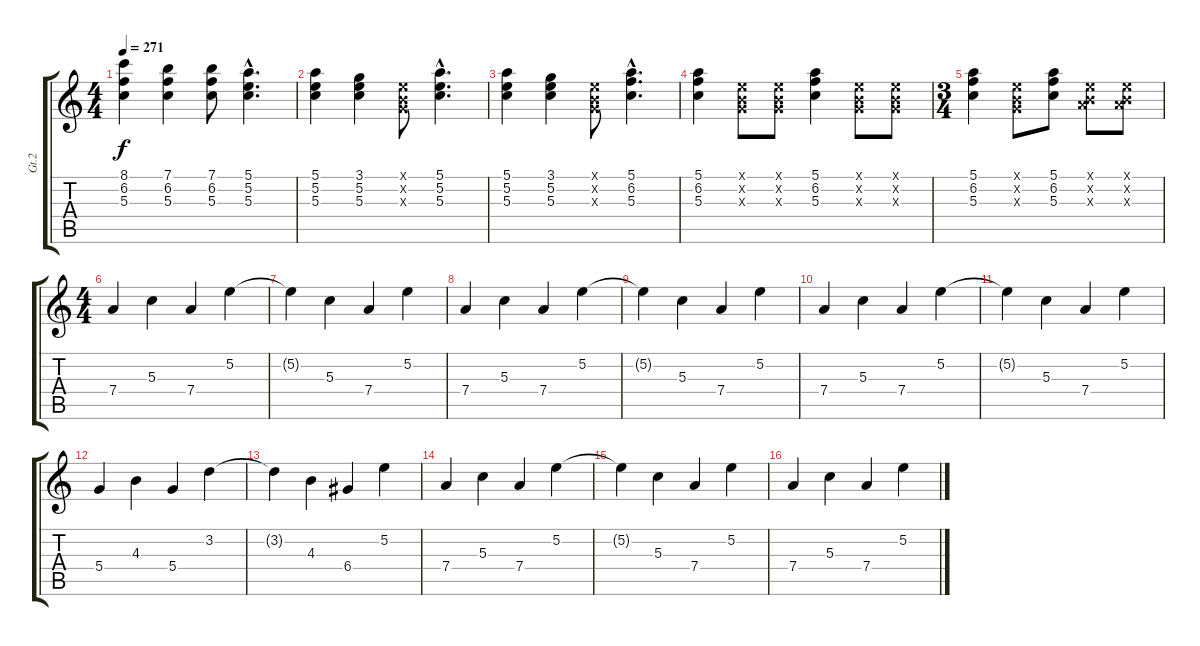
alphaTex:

\track ("Gt.2" "Gt.2") {instrument distortionguitar}
\staff {score tabs}
\tuning (E4 B3 G3 D3 A2 E2) {hide}
\ts (4 4)
\tempo 271
\clef g2
\ks c
(8.1 6.2 5.3).4{dy f} (7.1 6.2 5.3).4 (7.1 6.2 5.3).8 (5.1{hac} 5.2{hac} 5.3{hac}).4{d} |
(5.1 5.2 5.3).4 (3.1 5.2 5.3).4 (0.1{x} 0.2{x} 0.3{x}).8 (5.1{hac} 5.2{hac} 5.3{hac}).4{d} |
(5.1 5.2 5.3).4 (3.1 5.2 5.3).4 (0.1{x} 0.2{x} 0.3{x}).8 (5.1{hac} 6.2{hac} 5.3{hac}).4{d} |
(5.1 6.2 5.3).4 (0.1{x} 0.2{x} 0.3{x}).8 (0.1{x} 0.2{x} 0.3{x}).8 (5.1 6.2 5.3).4 (0.1{x} 0.2{x} 0.3{x}).8 (0.1{x} 0.2{x} 0.3{x}).8 |
\ts (3 4)
(5.1 6.2 5.3).4 (0.1{x} 0.2{x} 0.3{x}).8 (5.1 6.2 5.3).8 (0.1{x} 0.2{x} 2.3{x}).8 (0.1{x} 0.2{x} 2.3{x}).8 |
\ts (4 4)
7.4.4 5.3.4 7.4.4 5.2.4 |
5.2{t}.4 5.3.4 7.4.4 5.2.4 |
7.4.4 5.3.4 7.4.4 5.2.4 |
5.2{t}.4 5.3.4 7.4.4 5.2.4 |
7.4.4 5.3.4 7.4.4 5.2.4 |
5.2{t}.4 5.3.4 7.4.4 5.2.4 |
5.4.4 4.3.4 5.4.4 3.2.4 |
3.2{t}.4 4.3.4 6.4.4 5.2.4 |
7.4.4 5.3.4 7.4.4 5.2.4 |
5.2{t}.4 5.3.4 7.4.4 5.2.4 |
7.4.4 5.3.4 7.4.4 5.2.4
